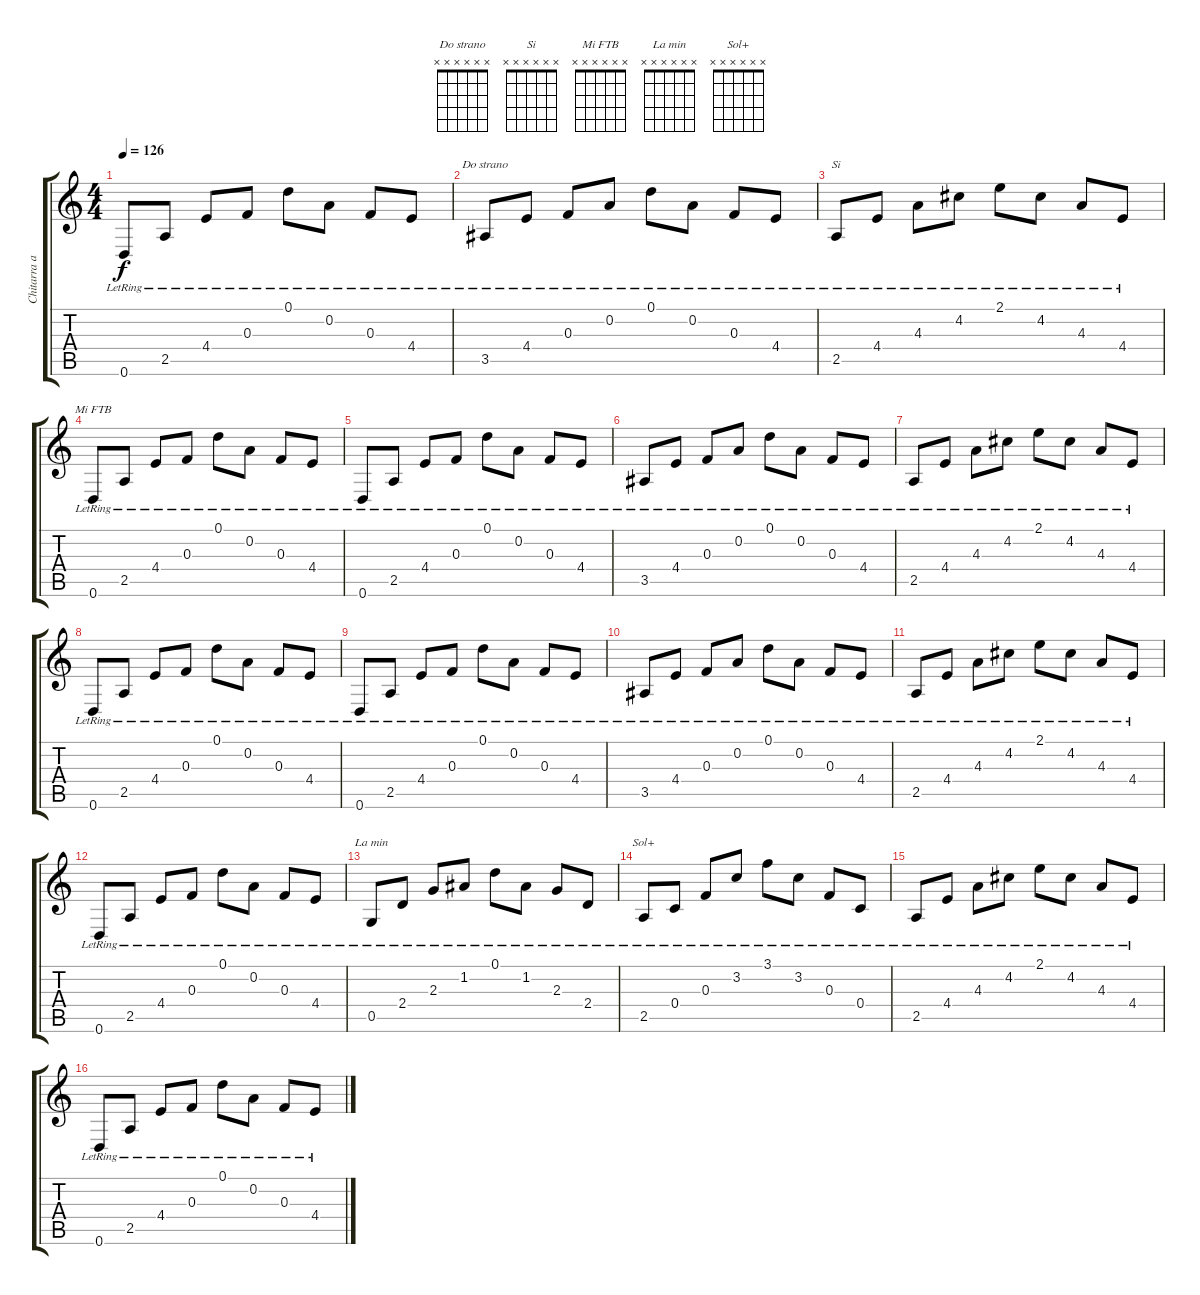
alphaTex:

\track ("Chitarra acustica" "Chitarra a") {instrument acousticguitarsteel}
\staff {score tabs}
\tuning (D4 A3 F3 C3 G2 D2) {hide}
\chord ("Do strano" x x x x x x)
\chord ("Si" x x x x x x)
\chord ("Mi FTB" x x x x x x)
\chord ("La min" x x x x x x)
\chord ("Sol+" x x x x x x)
\ts (4 4)
\tempo 126
\clef g2
\ks c
0.6{lr}.8{dy f} 2.5{lr}.8 4.4{lr}.8 0.3{lr}.8 0.1{lr}.8 0.2{lr}.8 0.3{lr}.8 4.4{lr}.8 |
3.5{lr}.8{ch "Do strano"} 4.4{lr}.8 0.3{lr}.8 0.2{lr}.8 0.1{lr}.8 0.2{lr}.8 0.3{lr}.8 4.4{lr}.8 |
2.5{lr}.8{ch "Si"} 4.4{lr}.8 4.3{lr}.8 4.2{lr}.8 2.1{lr}.8 4.2{lr}.8 4.3{lr}.8 4.4{lr}.8 |
0.6{lr}.8{ch "Mi FTB"} 2.5{lr}.8 4.4{lr}.8 0.3{lr}.8 0.1{lr}.8 0.2{lr}.8 0.3{lr}.8 4.4{lr}.8 |
0.6{lr}.8 2.5{lr}.8 4.4{lr}.8 0.3{lr}.8 0.1{lr}.8 0.2{lr}.8 0.3{lr}.8 4.4{lr}.8 |
3.5{lr}.8 4.4{lr}.8 0.3{lr}.8 0.2{lr}.8 0.1{lr}.8 0.2{lr}.8 0.3{lr}.8 4.4{lr}.8 |
2.5{lr}.8 4.4{lr}.8 4.3{lr}.8 4.2{lr}.8 2.1{lr}.8 4.2{lr}.8 4.3{lr}.8 4.4{lr}.8 |
0.6{lr}.8 2.5{lr}.8 4.4{lr}.8 0.3{lr}.8 0.1{lr}.8 0.2{lr}.8 0.3{lr}.8 4.4{lr}.8 |
0.6{lr}.8 2.5{lr}.8 4.4{lr}.8 0.3{lr}.8 0.1{lr}.8 0.2{lr}.8 0.3{lr}.8 4.4{lr}.8 |
3.5{lr}.8 4.4{lr}.8 0.3{lr}.8 0.2{lr}.8 0.1{lr}.8 0.2{lr}.8 0.3{lr}.8 4.4{lr}.8 |
2.5{lr}.8 4.4{lr}.8 4.3{lr}.8 4.2{lr}.8 2.1{lr}.8 4.2{lr}.8 4.3{lr}.8 4.4{lr}.8 |
0.6{lr}.8 2.5{lr}.8 4.4{lr}.8 0.3{lr}.8 0.1{lr}.8 0.2{lr}.8 0.3{lr}.8 4.4{lr}.8 |
0.5{lr}.8{ch "La min"} 2.4{lr}.8 2.3{lr}.8 1.2{lr}.8 0.1{lr}.8 1.2{lr}.8 2.3{lr}.8 2.4{lr}.8 |
2.5{lr}.8{ch "Sol+"} 0.4{lr}.8 0.3{lr}.8 3.2{lr}.8 3.1{lr}.8 3.2{lr}.8 0.3{lr}.8 0.4{lr}.8 |
2.5{lr}.8 4.4{lr}.8 4.3{lr}.8 4.2{lr}.8 2.1{lr}.8 4.2{lr}.8 4.3{lr}.8 4.4{lr}.8 |
0.6{lr}.8 2.5{lr}.8 4.4{lr}.8 0.3{lr}.8 0.1{lr}.8 0.2{lr}.8 0.3{lr}.8 4.4{lr}.8
